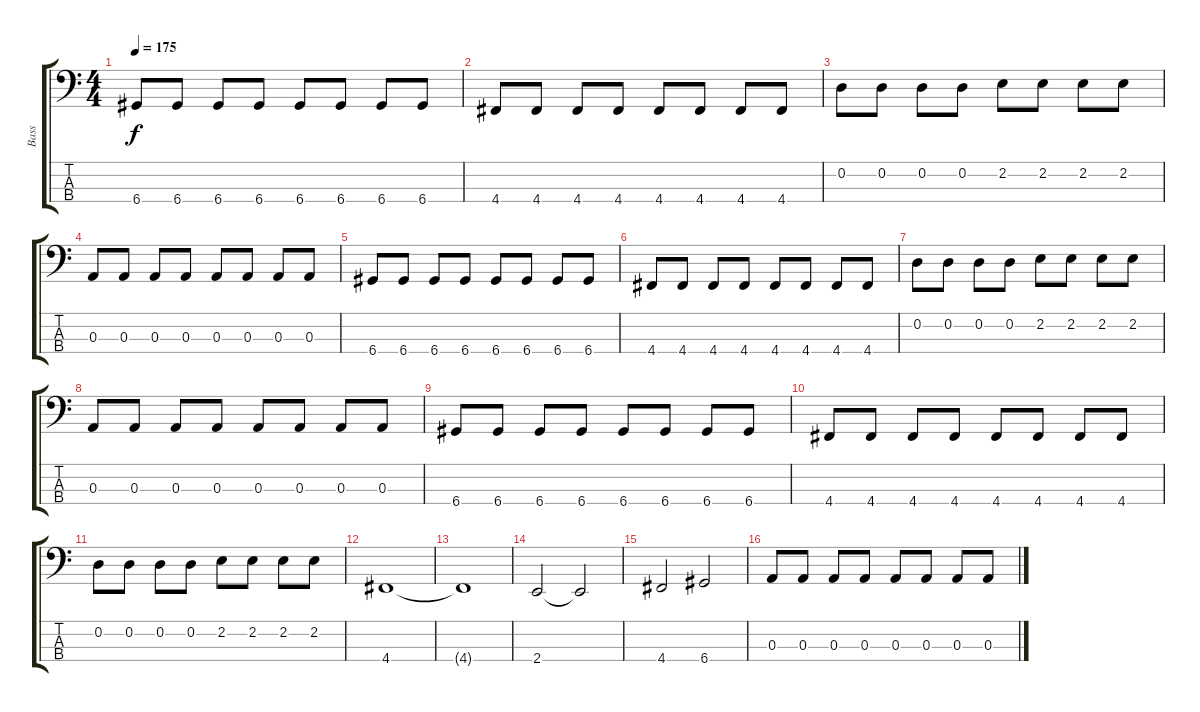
\track ("Bass" "Bass") {instrument electricbassfinger}
\staff {score tabs}
\tuning (G2 D2 A1 D1) {hide}
\ts (4 4)
\tempo 175
\clef f4
\ks c
6.4.8{dy f} 6.4.8 6.4.8 6.4.8 6.4.8 6.4.8 6.4.8 6.4.8 |
4.4.8 4.4.8 4.4.8 4.4.8 4.4.8 4.4.8 4.4.8 4.4.8 |
0.2.8 0.2.8 0.2.8 0.2.8 2.2.8 2.2.8 2.2.8 2.2.8 |
0.3.8 0.3.8 0.3.8 0.3.8 0.3.8 0.3.8 0.3.8 0.3.8 |
6.4.8 6.4.8 6.4.8 6.4.8 6.4.8 6.4.8 6.4.8 6.4.8 |
4.4.8 4.4.8 4.4.8 4.4.8 4.4.8 4.4.8 4.4.8 4.4.8 |
0.2.8 0.2.8 0.2.8 0.2.8 2.2.8 2.2.8 2.2.8 2.2.8 |
0.3.8 0.3.8 0.3.8 0.3.8 0.3.8 0.3.8 0.3.8 0.3.8 |
6.4.8 6.4.8 6.4.8 6.4.8 6.4.8 6.4.8 6.4.8 6.4.8 |
4.4.8 4.4.8 4.4.8 4.4.8 4.4.8 4.4.8 4.4.8 4.4.8 |
0.2.8 0.2.8 0.2.8 0.2.8 2.2.8 2.2.8 2.2.8 2.2.8 |
4.4.1 |
4.4{t}.1 |
2.4.2 2.4{t}.2 |
4.4.2 6.4.2 |
0.3.8 0.3.8 0.3.8 0.3.8 0.3.8 0.3.8 0.3.8 0.3.8
